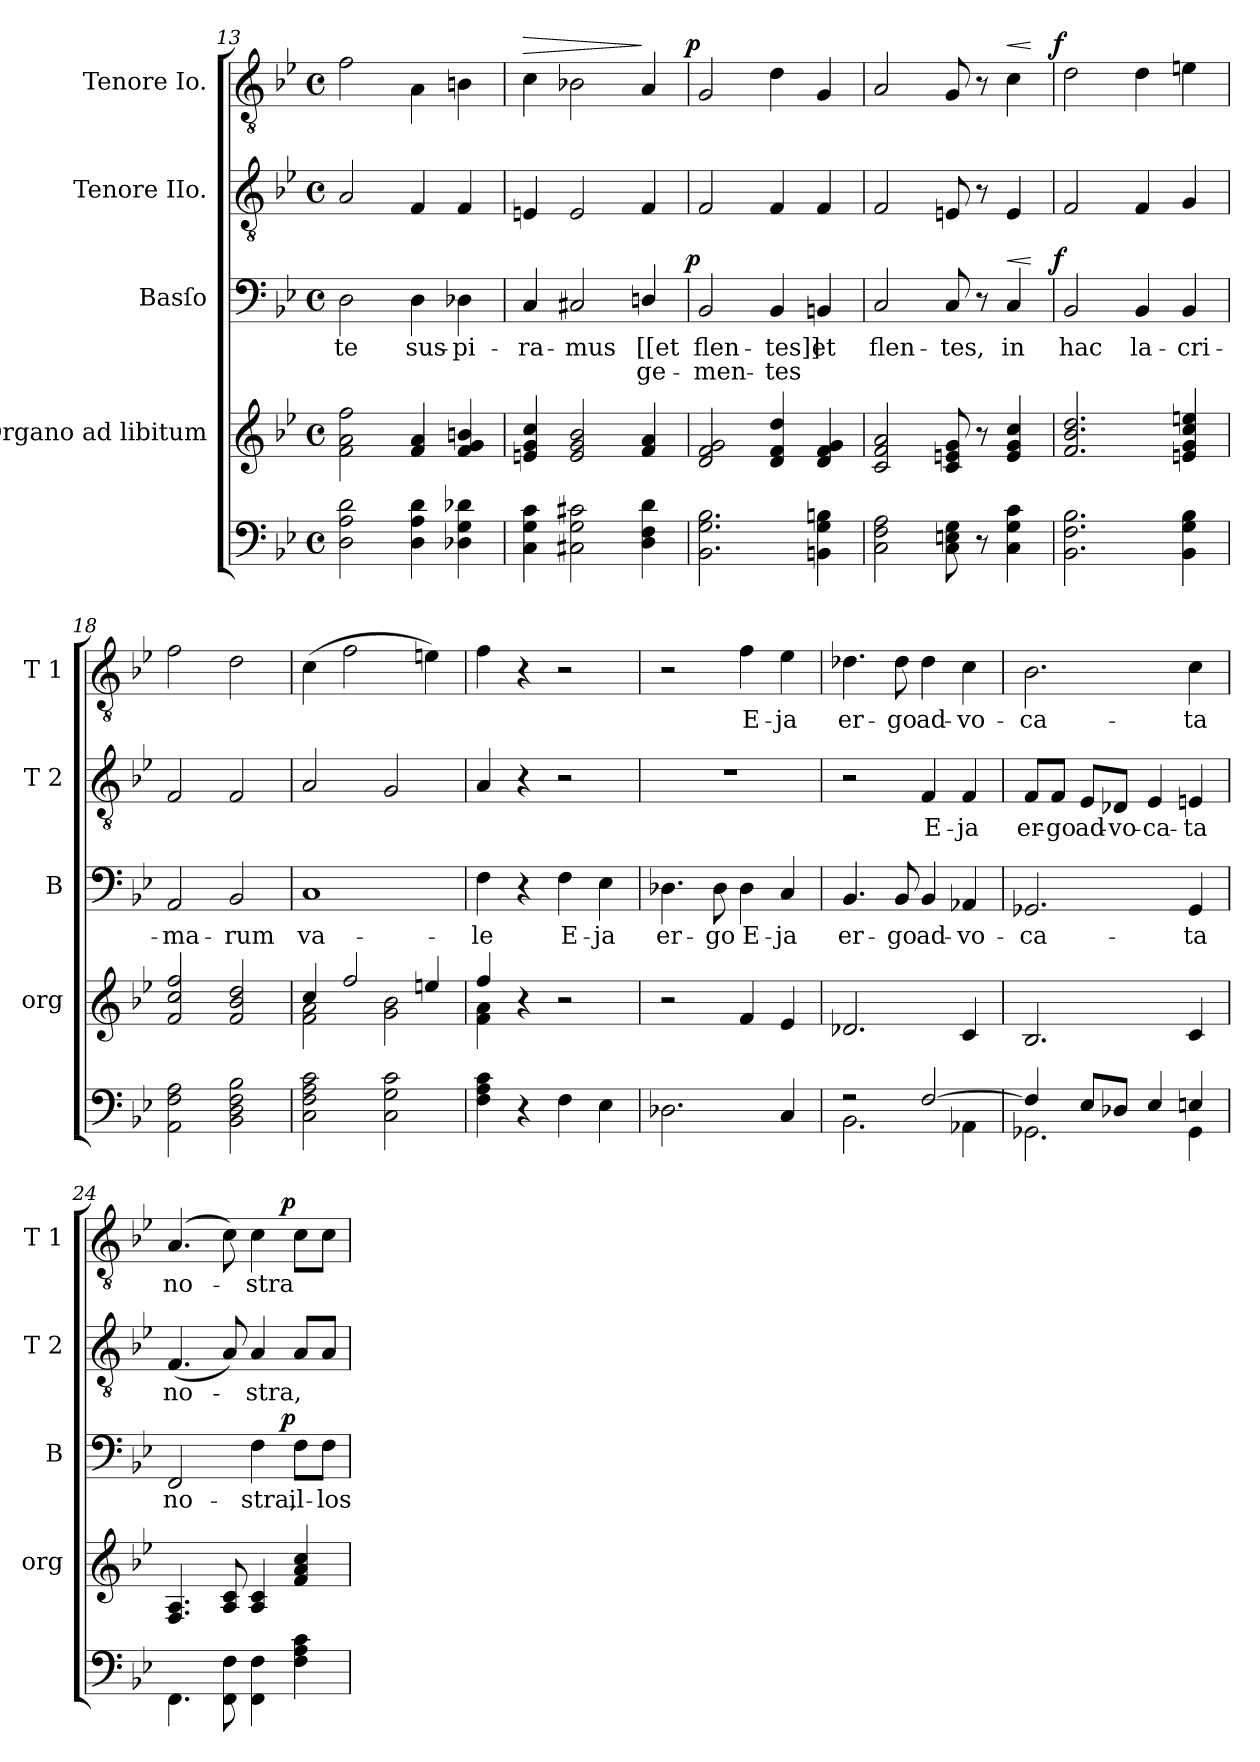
**kern	**kern	**kern	**text	**text	**dynam	**kern	**text	**kern	**text	**dynam
*part5	*part4	*part3	*part3	*part3	*part3	*part2	*part2	*part1	*part1	*part1
*staff5	*staff4	*staff3	*staff3	*staff3	*staff3	*staff2	*staff2	*staff1	*staff1	*staff1
*	*I"Organo ad libitum	*I"Basſo	*	*	*	*I"Tenore IIo.	*	*I"Tenore Io.	*	*
*	*I'org	*I'B	*	*	*	*I'T 2	*	*I'T 1	*	*
*clefF4	*clefG2	*clefF4	*	*	*	*clefGv2	*	*clefGv2	*	*
*k[b-e-]	*k[b-e-]	*k[b-e-]	*	*	*	*k[b-e-]	*	*k[b-e-]	*	*
*M4/4	*M4/4	*M4/4	*	*	*	*M4/4	*	*M4/4	*	*
*met(c)	*met(c)	*met(c)	*	*	*	*met(c)	*	*met(c)	*	*
=13	=13	=13	=13	=13	=13	=13	=13	=13	=13	=13
2D\ 2A\ 2d\	2f\ 2a\ 2ff\	2D\	te	.	.	2A/	.	2f\	.	.
4D\ 4A\ 4d\	4f/ 4a/	4D\	sus-	.	.	4F/	.	4A\	.	.
4D-X\ 4G\ 4d-X\	4f/ 4g/ 4bn/	4D-X\	-pi-	.	.	4F/	.	4Bn\	.	.
=14	=14	=14	=14	=14	=14	=14	=14	=14	=14	=14
!	!	!	!	!	!	!	!	!	!	!LO:HP:a
4C\ 4G\ 4c\	4en/ 4g/ 4cc/	4C/	-ra-	.	.	4En/	.	4c\	.	>
2C#X\ 2G\ 2c#X\	2e/ 2g/ 2b-/	2C#X/	-mus	.	.	2E/	.	2B-X\	.	.
4D\ 4F\ 4d\	4f/ 4a/	4Dn/	[[et	ge-	.	4F/	.	4A/	.	]
=15	=15	=15	=15	=15	=15	=15	=15	=15	=15	=15
!	!	!	!	!	!LO:DY:a:rj	!	!	!	!	!LO:DY:a:rj
2.BB-\ 2.G\ 2.B-\	2d/ 2f/ 2g/	2BB-/	flen-	-men-	p	2F/	.	2G/	.	p
.	4d/ 4f/ 4dd/	4BB-/	-tes]]	-tes	.	4F/	.	4d\	.	.
4BBn\ 4G\ 4Bn\	4d/ 4f/ 4g/	4BBn/	et	.	.	4F/	.	4G/	.	.
=16	=16	=16	=16	=16	=16	=16	=16	=16	=16	=16
2C\ 2F\ 2A\	2c/ 2f/ 2a/	2C/	flen-	.	.	2F/	.	2A/	.	.
8C\ 8En\ 8G\	8c/ 8en/ 8g/	8C/	-tes,	.	.	8En/	.	8G/	.	.
8r	8r	8r	.	.	.	8r	.	8r	.	.
!	!	!	!	!	!LO:HP:a	!	!	!	!	!LO:HP:a
4C\ 4G\ 4c\	4e/ 4g/ 4cc/	4C/	in	.	<	4E/	.	4c\	.	<
.	.	.	.	.	[	.	.	.	.	[
=17	=17	=17	=17	=17	=17	=17	=17	=17	=17	=17
!	!	!	!	!	!LO:DY:a:rj	!	!	!	!	!LO:DY:a:rj
2.BB-\ 2.F\ 2.B-\	2.f/ 2.b-/ 2.dd/	2BB-/	hac	.	f	2F/	.	2d\	.	f
.	.	4BB-/	la-	.	.	4F/	.	4d\	.	.
4BB-\ 4G\ 4B-\	4en/ 4g/ 4cc/ 4een/	4BB-/	-cri-	.	.	4G/	.	4en\	.	.
=18	=18	=18	=18	=18	=18	=18	=18	=18	=18	=18
2AA\ 2F\ 2A\	2f/ 2cc/ 2ff/	2AA/	-ma-	.	.	2F/	.	2f\	.	.
2BB-\ 2D\ 2F\ 2B-\	2f/ 2b-/ 2dd/	2BB-/	-rum	.	.	2F/	.	2d\	.	.
=19	=19	=19	=19	=19	=19	=19	=19	=19	=19	=19
*	*^	*	*	*	*	*	*	*	*	*
2C\ 2F\ 2A\ 2c\	4cc/	2f\ 2a\	1C	va-	.	.	2A/	.	(>4c\	.	.
.	2ff/	.	.	.	.	.	.	.	2f\	.	.
2C\ 2G\ 2c\	.	2g\ 2b-\	.	.	.	.	2G/	.	.	.	.
.	4een/	.	.	.	.	.	.	.	4en\)	.	.
=20	=20	=20	=20	=20	=20	=20	=20	=20	=20	=20	=20
4F\ 4A\ 4c\	4ff/	4f\ 4a\	4F\	-le	.	.	4A/	.	4f\	.	.
4r	4r	4ryy	4r	.	.	.	4r	.	4r	.	.
4F\	2r	2ryy	4F\	E-	.	.	2r	.	2r	.	.
4E-\	.	.	4E-\	-ja	.	.	.	.	.	.	.
*	*v	*v	*	*	*	*	*	*	*	*	*
=21	=21	=21	=21	=21	=21	=21	=21	=21	=21	=21
2.D-X\	2r	4.D-X\	er-	.	.	1r	.	2r	.	.
.	.	8D-\	-go	.	.	.	.	.	.	.
.	4f/	4D-\	E-	.	.	.	.	4f\	E-	.
4C/	4e-/	4C/	-ja	.	.	.	.	4e-\	-ja	.
=22	=22	=22	=22	=22	=22	=22	=22	=22	=22	=22
*^	*	*	*	*	*	*	*	*	*	*
2r	2.BB-\	2.d-X/	4.BB-/	er-	.	.	2r	.	4.d-X\	er-	.
.	.	.	8BB-/	-go	.	.	.	.	8d-\	-go	.
[2F/	.	.	4BB-/	ad-	.	.	4F/	E-	4d-\	ad-	.
.	4AA-X\	4c/	4AA-X/	-vo-	.	.	4F/	-ja	4c\	-vo-	.
=23	=23	=23	=23	=23	=23	=23	=23	=23	=23	=23	=23
4F/]	2.GG-X\	2.B-/	2.GG-X/	-ca-	.	.	8F/L	er-	2.B-\	-ca-	.
.	.	.	.	.	.	.	8F/J	-go	.	.	.
8E-/L	.	.	.	.	.	.	8E-/L	ad-	.	.	.
8D-X/J	.	.	.	.	.	.	8D-X/J	-vo-	.	.	.
4E-/	.	.	.	.	.	.	4E-/	-ca-	.	.	.
4En/	4GG-\	4c/	4GG-/	-ta	.	.	4En/	-ta	4c\	-ta	.
*v	*v	*	*	*	*	*	*	*	*	*	*
=24	=24	=24	=24	=24	=24	=24	=24	=24	=24	=24
4.FF\	4.F/ 4.A/	2FF/	no-	.	.	(<4.F/	no-	(>4.A/	no-	.
8FF\ 8F\	8A/ 8c/	.	.	.	.	8A/)	.	8c\)	.	.
4FF\ 4F\	4A/ 4c/	4F\	-stra,	.	.	4A/	-stra,	4c\	-stra	.
!	!	!	!	!	!LO:DY:a:rj	!	!	!	!	!LO:DY:a:rj
4F\ 4A\ 4c\	4f/ 4a/ 4cc/	8F\L	il-	.	p	8A/L	.	8c\L	.	p
.	.	8F\J	-los	.	.	8A/J	.	8c\J	.	.
=	=	=	=	=	=	=	=	=	=	=
*-	*-	*-	*-	*-	*-	*-	*-	*-	*-	*-
